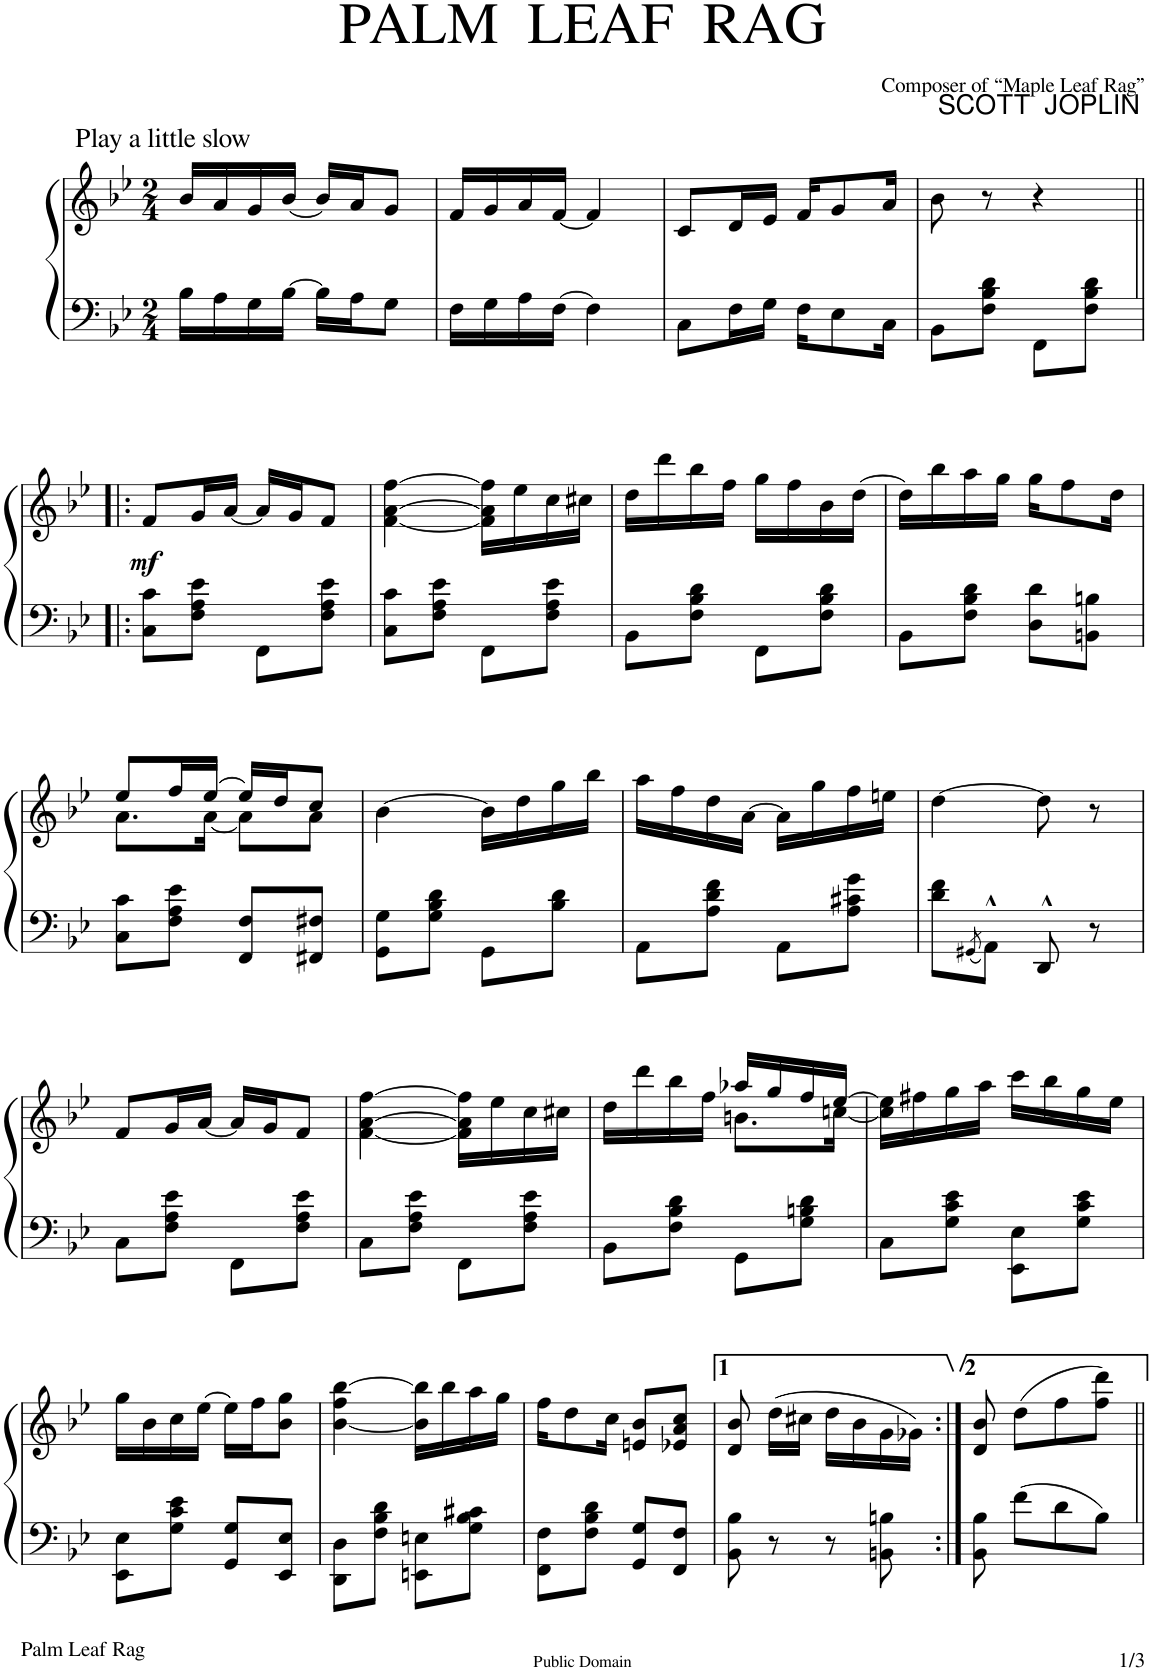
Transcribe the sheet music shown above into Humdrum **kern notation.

**kern	**kern	**dynam
*part1	*part1	*part1
*staff2	*staff1	*staff1/2
*I"Piano	*	*
*I'Pno.	*	*
*clefF4	*clefG2	*
*k[b-e-]	*k[b-e-]	*
*B-:	*B-:	*
*M2/4	*M2/4	*
=1	=1	=1
!	!LO:TX:a:t=Play a little slow	!
16B-\LL	16b-/LL	.
16A\	16a/	.
16G\	16g/	.
[16B-\JJ	[16b-/JJ	.
16B-\LL]	16b-/LL]	.
16A\J	16a/J	.
8G\J	8g/J	.
=2	=2	=2
16F\LL	16f/LL	.
16G\	16g/	.
16A\	16a/	.
[16F\JJ	[16f/JJ	.
4F\]	4f/]	.
=3	=3	=3
8C\L	8c/L	.
16F\L	16d/L	.
16G\JJ	16e-/JJ	.
16F\KL	16f/KL	.
8E-\	8g/	.
16C\Jk	16a/Jk	.
=4	=4	=4
8BB-\L	8b-\	.
8F\ 8B-\ 8d\J	8r	.
8FF\L	4r	.
8F\ 8B-\ 8d\J	.	.
!!LO:LB:g=z
=5!|:	=5!|:	=5!|:
!	!	!LO:DY:b
8C\ 8c\L	8f/L	mf
8F\ 8A\ 8e-\J	16g/L	.
.	[16a/JJ	.
8FF\L	16a/LL]	.
.	16g/J	.
8F\ 8A\ 8e-\J	8f/J	.
=6	=6	=6
8C\ 8c\L	[4f\ [4a\ [4ff\	.
8F\ 8A\ 8e-\J	.	.
8FF\L	16f\] 16a\] 16ff\]LL	.
.	16ee-\	.
8F\ 8A\ 8e-\J	16cc\	.
.	16cc#X\JJ	.
=7	=7	=7
8BB-\L	16dd\LL	.
.	16ddd\	.
8F\ 8B-\ 8d\J	16bb-\	.
.	16ff\JJ	.
8FF\L	16gg\LL	.
.	16ff\	.
8F\ 8B-\ 8d\J	16b-\	.
.	[16dd\JJ	.
=8	=8	=8
8BB-\L	16dd\LL]	.
.	16bb-\	.
8F\ 8B-\ 8d\J	16aa\	.
.	16gg\JJ	.
8D\ 8d\L	16gg\KL	.
.	8ff\	.
8BBn\ 8Bn\J	.	.
.	16dd\Jk	.
!!LO:LB:g=z
=9	=9	=9
*	*^	*
8C\ 8c\L	8ee-/L	8.a\L	.
8F\ 8A\ 8e-\J	16ff/L	.	.
.	[16ee-/JJ	[16a\Jk	.
8FF/ 8F/L	16ee-/LL]	8a\L]	.
.	16dd/J	.	.
8FF#X/ 8F#X/J	8cc/J	8a\J	.
*	*v	*v	*
=10	=10	=10
8GG\ 8G\L	[4b-\	.
8G\ 8B-\ 8d\J	.	.
8GG\L	16b-\LL]	.
.	16dd\	.
8B-\ 8d\J	16gg\	.
.	16bb-\JJ	.
=11	=11	=11
8AA\L	16aa\LL	.
.	16ff\	.
8A\ 8d\ 8f\J	16dd\	.
.	[16a\JJ	.
8AA\L	16a\LL]	.
.	16gg\	.
8A\ 8c#X\ 8g\J	16ff\	.
.	16een\JJ	.
=12	=12	=12
8d\ 8f\L	[4dd\	.
8qGG#X/	.	.
8AA^^\J	.	.
8DD^^/	8dd\]	.
8r	8r	.
!!LO:LB:g=z
=13	=13	=13
8C\L	8f/L	.
8F\ 8A\ 8e-\J	16g/L	.
.	[16a/JJ	.
8FF\L	16a/LL]	.
.	16g/J	.
8F\ 8A\ 8e-\J	8f/J	.
=14	=14	=14
8C\L	[4f\ [4a\ [4ff\	.
8F\ 8A\ 8e-\J	.	.
8FF\L	16f\] 16a\] 16ff\]LL	.
.	16ee-\	.
8F\ 8A\ 8e-\J	16cc\	.
.	16cc#X\JJ	.
=15	=15	=15
*	*^	*
8BB-\L	16dd\LL	4ryy	.
.	16ddd\	.	.
8F\ 8B-\ 8d\J	16bb-\	.	.
.	16ff\JJ	.	.
8GG\L	16aa-X/LL	8.bn\L	.
.	16gg/	.	.
8G\ 8Bn\ 8d\J	16ff/	.	.
.	[16ee-/JJ	[16ccn\Jk	.
*	*v	*v	*
=16	=16	=16
8C\L	16cc\] 16ee-\]LL	.
.	16ff#X\	.
8G\ 8c\ 8e-\J	16gg\	.
.	16aa\JJ	.
8EE-\ 8E-\L	16ccc\LL	.
.	16bb-\	.
8G\ 8c\ 8e-\J	16gg\	.
.	16ee-\JJ	.
!!LO:LB:g=z
=17	=17	=17
8EE-\ 8E-\L	16gg\LL	.
.	16b-\	.
8G\ 8c\ 8e-\J	16cc\	.
.	[16ee-\JJ	.
8GG/ 8G/L	16ee-\LL]	.
.	16ff\J	.
8EE-/ 8E-/J	8b-\ 8gg\J	.
=18	=18	=18
8DD\ 8D\L	[4b-\ 4ff\ [4bb-\	.
8F\ 8B-\ 8d\J	.	.
8EEn\ 8En\L	16b-\] 16bb-\]LL	.
.	16bb-\	.
8G\ 8B-\ 8c#X\J	16aa\	.
.	16gg\JJ	.
=19	=19	=19
8FF\ 8F\L	16ff\KL	.
.	8dd\	.
8F\ 8B-\ 8d\J	.	.
.	16cc\Jk	.
8GG/ 8G/L	8en/ 8b-/L	.
8FF/ 8F/J	8e-X/ 8a/ 8cc/J	.
=20	=20	=20
8BB-\ 8B-\	8d/ 8b-/	.
8r	(16dd\LL	.
.	16cc#X\JJ	.
8r	16dd\LL	.
.	16b-\	.
8BBn\ 8Bn\	16g\	.
.	16g-X\JJ)	.
=21:|!	=21:|!	=21:|!
8BB-\ 8B-\	8d/ 8b-/	.
8f\L	(8dd\L	.
8d\	8ff\	.
8B-\J	8ff\ 8ddd\J)	.
=||	=||	=||
*-	*-	*-
